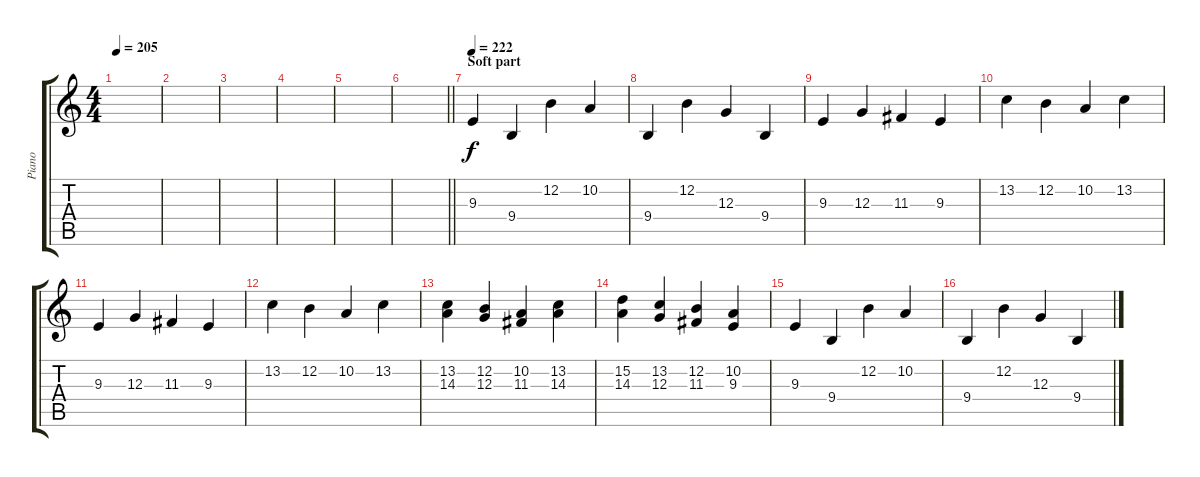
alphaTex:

\track ("Piano" "Piano") {instrument choiraahs}
\staff {score tabs}
\tuning (E4 B3 G3 D3 A2 E2) {hide}
\ts (4 4)
\tempo 205
\clef g2
\ks c
|
|
|
|
|
\barLineRight lightlight
|
\section ("" "Soft part")
\tempo 222
9.3.4{dy f volume 10 instrument acousticgrandpiano} 9.4.4 12.2.4 10.2.4 |
9.4.4 12.2.4 12.3.4 9.4.4 |
9.3.4 12.3.4 11.3.4 9.3.4 |
13.2.4 12.2.4 10.2.4 13.2.4 |
9.3.4 12.3.4 11.3.4 9.3.4 |
13.2.4 12.2.4 10.2.4 13.2.4 |
(13.2 14.3).4 (12.2 12.3).4 (10.2 11.3).4 (13.2 14.3).4 |
(15.2 14.3).4 (13.2 12.3).4 (12.2 11.3).4 (10.2 9.3).4 |
9.3.4{volume 10 instrument acousticgrandpiano} 9.4.4 12.2.4 10.2.4 |
9.4.4 12.2.4 12.3.4 9.4.4
